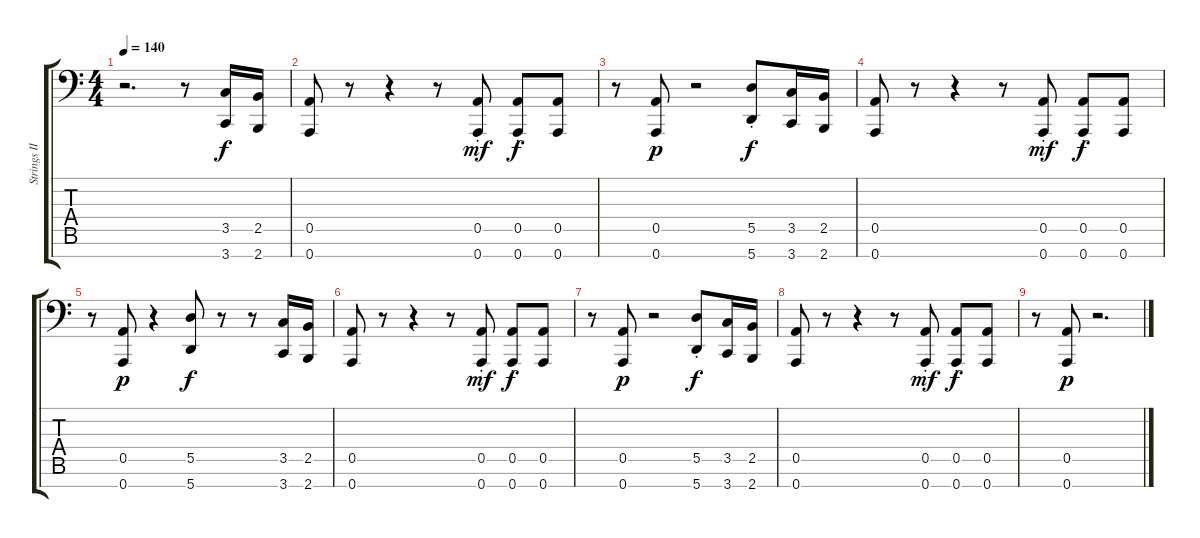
\track ("Strings II" "Strings II") {instrument stringensemble1}
\staff {score tabs}
\tuning (E4 B3 G3 D3 A2 E2 A1) {hide}
\ts (4 4)
\tempo 140
\clef f4
\ks aminor
r.2{d dy f instrument stringensemble1} r.8 (3.5 3.7).16 (2.5 2.7).16 |
(0.5 0.7).8 r.8 r.4 r.8 (0.5{st} 0.7{st}).8{dy mf} (0.5{st} 0.7{st}).8{dy f} (0.5 0.7).8 |
r.8 (0.5 0.7).8{dy p} r.2 (5.5{st} 5.7{st}).8{dy f} (3.5 3.7).16 (2.5 2.7).16 |
(0.5 0.7).8 r.8 r.4 r.8 (0.5{st} 0.7{st}).8{dy mf} (0.5{st} 0.7{st}).8{dy f} (0.5 0.7).8 |
r.8 (0.5 0.7).8{dy p} r.4 (5.5 5.7).8{dy f} r.8 r.8 (3.5 3.7).16 (2.5 2.7).16 |
(0.5 0.7).8 r.8 r.4 r.8 (0.5{st} 0.7{st}).8{dy mf} (0.5{st} 0.7{st}).8{dy f} (0.5 0.7).8 |
r.8 (0.5 0.7).8{dy p} r.2 (5.5{st} 5.7{st}).8{dy f} (3.5 3.7).16 (2.5 2.7).16 |
(0.5 0.7).8 r.8 r.4 r.8 (0.5{st} 0.7{st}).8{dy mf} (0.5{st} 0.7{st}).8{dy f} (0.5 0.7).8 |
r.8 (0.5 0.7).8{dy p} r.2{d}
